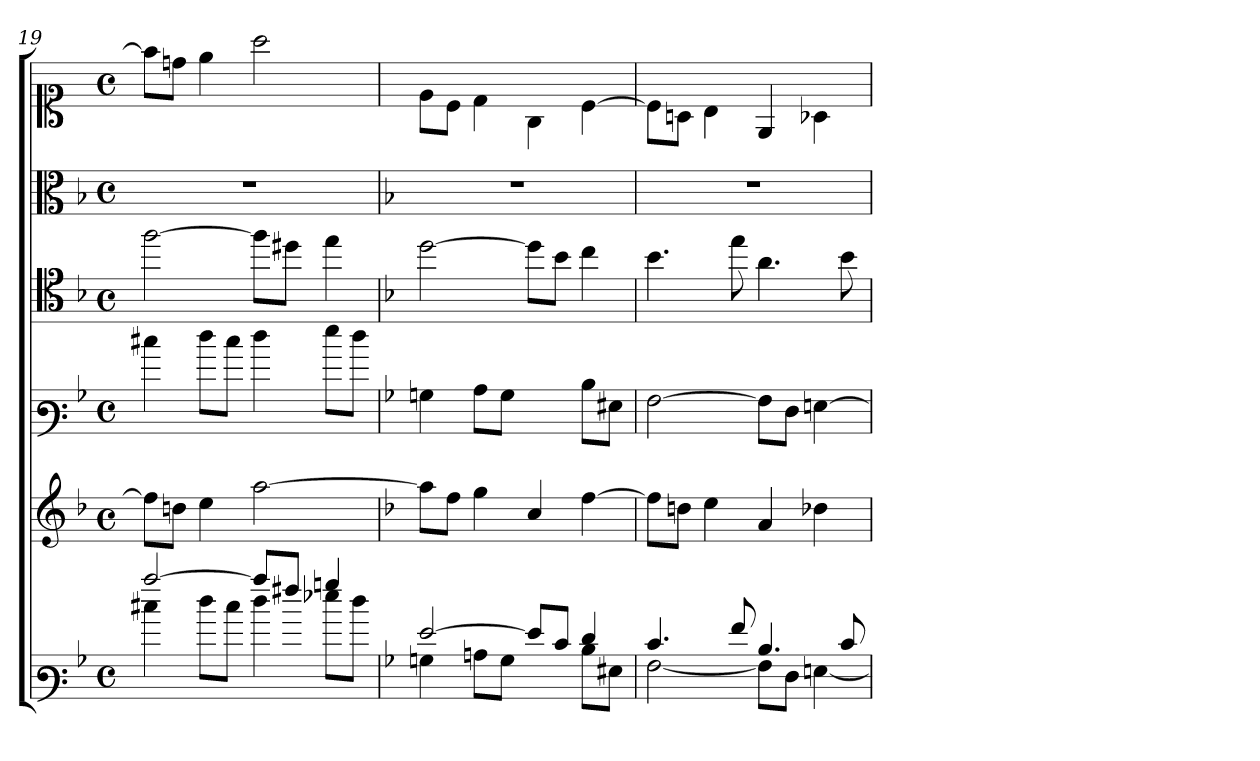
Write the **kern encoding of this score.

**kern	**kern	**kern	**kern	**kern	**kern
*part5	*part5	*part4	*part3	*part2	*part1
*staff6	*staff5	*staff4	*staff3	*staff2	*staff1
*clefF3	*clefG3	*clefF3	*clefC4	*clefC3	*clefC1
*k[b-]	*k[b-]	*k[b-]	*k[b-]	*k[b-]	*
*M4/4	*M4/4	*M4/4	*M4/4	*M4/4	*M4/4
*met(c)	*met(c)	*met(c)	*met(c)	*met(c)	*met(c)
=19	=19	=19	=19	=19	=19
*^	*	*	*	*	*
[>2ccc/	4ee#X\	8dd\L]	4ee#X\	[>2ff\	1r	8ff\L]
.	.	8bn\J	.	.	.	8ddn\J
.	8ff\L	4cc\	8ff\L	.	.	4ee\
.	8ee#\J	.	8ee#\J	.	.	.
8ccc/L]	4ff\	[>2ff\	4ff\	8ff\L]	.	2aa\
8aa#X/J	.	.	.	8dd#X\J	.	.
4bb/	8gg-X\L	.	8gg\L	4ee\	.	.
.	8ff\J	.	8ff\J	.	.	.
!!LO:PB:g=z
=20	=20	=20	=20	=20	=20	=20
*k[b-]	*	*k[b-]	*k[b-]	*k[b-]	*k[b-]	*
[>2g/	4Bn\	8ff\L]	4Bn\	[>2dd\	1r	(>8e\L
.	.	8dd\J	.	.	.	8c\J
.	8cn\L	4ee\	8c\L	.	.	4d\
.	8B\J	.	8B\J	.	.	.
8g/L]	4ryy	4a/	4ryy	8dd\L]	.	4G\
8e/J	.	.	.	8b-\J	.	.
4f/	8d\L	[>4dd\	8d\L	4cc\	.	[>4c\
.	8G#X\J	.	8G#X\J	.	.	.
=21	=21	=21	=21	=21	=21	=21
4.e/	[<2A\	8dd\L]	[>2A\	4.b-\	1r	8c\L]
.	.	8bn\J	.	.	.	8An\J
.	.	4cc\	.	.	.	4B\
8a/	.	.	.	8ee\	.	.
4.d/	8A\L]	4f/	8A\L]	4.a\	.	4E/
.	8F\J	.	8F\J	.	.	.
.	[<4Gn\	4b-X\	[>4Gn\	.	.	4A-X\
8e/	.	.	.	8b-\	.	.
*v	*v	*	*	*	*	*
=	=	=	=	=	=
*-	*-	*-	*-	*-	*-
